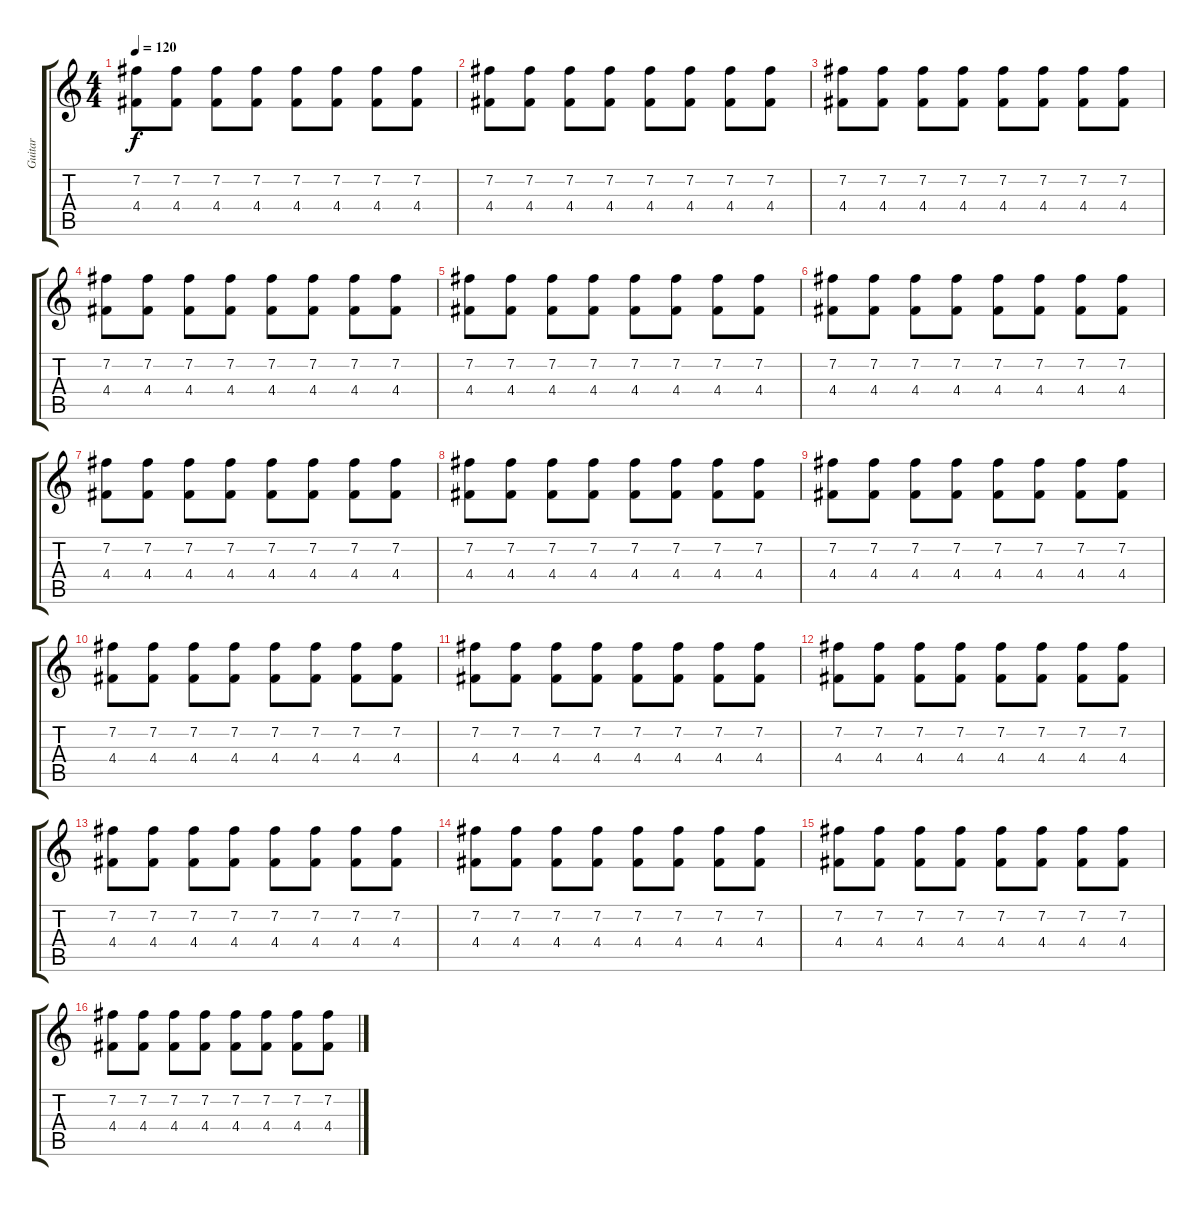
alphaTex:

\track ("Guitar" "Guitar") {instrument acousticguitarsteel}
\staff {score tabs}
\tuning (E4 B3 G3 D3 A2 E2) {hide}
\ts (4 4)
\tempo 120
\clef g2
\ks c
(7.2 4.4).8{dy f instrument distortionguitar} (7.2 4.4).8 (7.2 4.4).8 (7.2 4.4).8 (7.2 4.4).8 (7.2 4.4).8 (7.2 4.4).8 (7.2 4.4).8 |
(7.2 4.4).8 (7.2 4.4).8 (7.2 4.4).8 (7.2 4.4).8 (7.2 4.4).8 (7.2 4.4).8 (7.2 4.4).8 (7.2 4.4).8 |
(7.2 4.4).8 (7.2 4.4).8 (7.2 4.4).8 (7.2 4.4).8 (7.2 4.4).8 (7.2 4.4).8 (7.2 4.4).8 (7.2 4.4).8 |
(7.2 4.4).8 (7.2 4.4).8 (7.2 4.4).8 (7.2 4.4).8 (7.2 4.4).8 (7.2 4.4).8 (7.2 4.4).8 (7.2 4.4).8 |
(7.2 4.4).8 (7.2 4.4).8 (7.2 4.4).8 (7.2 4.4).8 (7.2 4.4).8 (7.2 4.4).8 (7.2 4.4).8 (7.2 4.4).8 |
(7.2 4.4).8 (7.2 4.4).8 (7.2 4.4).8 (7.2 4.4).8 (7.2 4.4).8 (7.2 4.4).8 (7.2 4.4).8 (7.2 4.4).8 |
(7.2 4.4).8 (7.2 4.4).8 (7.2 4.4).8 (7.2 4.4).8 (7.2 4.4).8 (7.2 4.4).8 (7.2 4.4).8 (7.2 4.4).8 |
(7.2 4.4).8 (7.2 4.4).8 (7.2 4.4).8 (7.2 4.4).8 (7.2 4.4).8 (7.2 4.4).8 (7.2 4.4).8 (7.2 4.4).8 |
(7.2 4.4).8{instrument distortionguitar} (7.2 4.4).8 (7.2 4.4).8 (7.2 4.4).8 (7.2 4.4).8 (7.2 4.4).8 (7.2 4.4).8 (7.2 4.4).8 |
(7.2 4.4).8 (7.2 4.4).8 (7.2 4.4).8 (7.2 4.4).8 (7.2 4.4).8 (7.2 4.4).8 (7.2 4.4).8 (7.2 4.4).8 |
(7.2 4.4).8 (7.2 4.4).8 (7.2 4.4).8 (7.2 4.4).8 (7.2 4.4).8 (7.2 4.4).8 (7.2 4.4).8 (7.2 4.4).8 |
(7.2 4.4).8 (7.2 4.4).8 (7.2 4.4).8 (7.2 4.4).8 (7.2 4.4).8 (7.2 4.4).8 (7.2 4.4).8 (7.2 4.4).8 |
(7.2 4.4).8 (7.2 4.4).8 (7.2 4.4).8 (7.2 4.4).8 (7.2 4.4).8 (7.2 4.4).8 (7.2 4.4).8 (7.2 4.4).8 |
(7.2 4.4).8 (7.2 4.4).8 (7.2 4.4).8 (7.2 4.4).8 (7.2 4.4).8 (7.2 4.4).8 (7.2 4.4).8 (7.2 4.4).8 |
(7.2 4.4).8 (7.2 4.4).8 (7.2 4.4).8 (7.2 4.4).8 (7.2 4.4).8 (7.2 4.4).8 (7.2 4.4).8 (7.2 4.4).8 |
(7.2 4.4).8 (7.2 4.4).8 (7.2 4.4).8 (7.2 4.4).8 (7.2 4.4).8 (7.2 4.4).8 (7.2 4.4).8 (7.2 4.4).8
